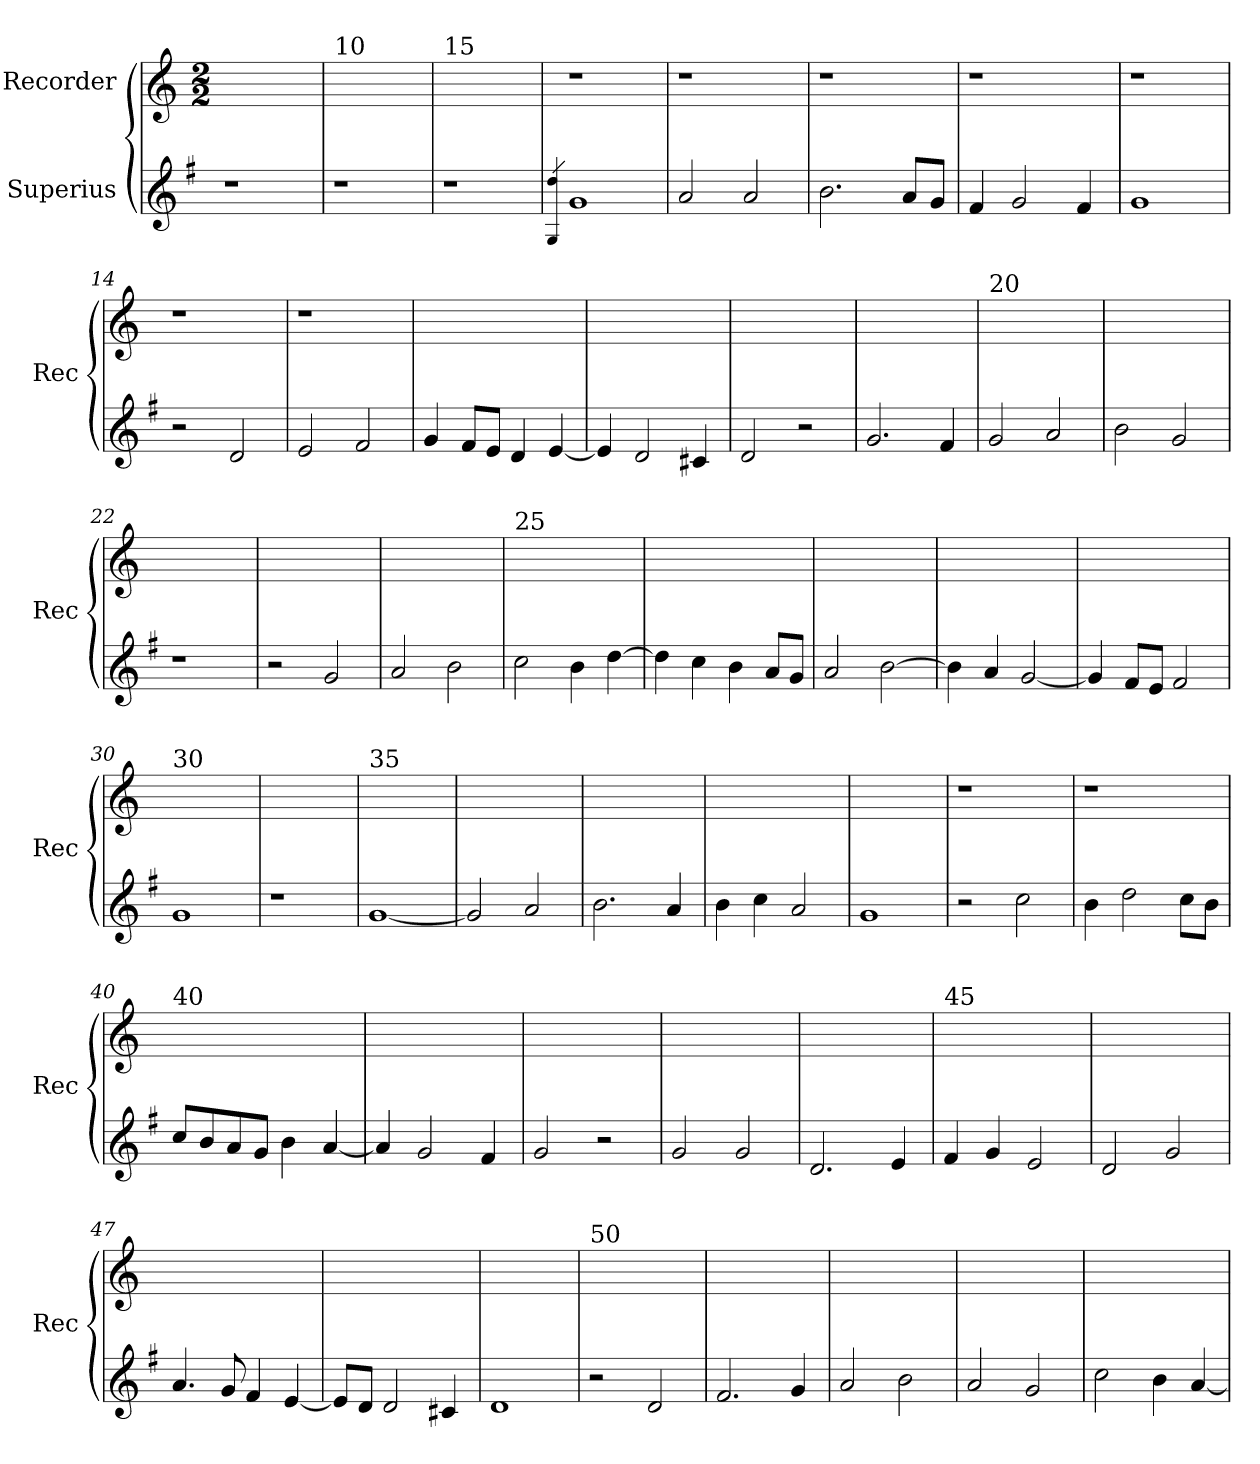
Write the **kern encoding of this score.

**kern	**kern
*part2	*part1
*staff2	*staff1
*I"Superius	*I"Recorder
*	*I'Rec
*clefG2	*clefG2
*k[f#]	*k[]
*	*M2/2
=1	=1
1r	1ryy
=2	=2
!	!LO:TX:a:t=10
1r	1ryy
=3	=3
1r	1ryy
=4	=4
1r	1ryy
=5	=5
1r	1ryy
=6	=6
1r	1ryy
=7	=7
!	!LO:TX:a:t=15
1r	1ryy
=8	=8
1r	1r
=9	=9
4qG 4qdd	.
1g	1r
=10	=10
2a/	1r
2a/	.
=11	=11
2.b\	1r
8a/L	.
8g/J	.
!!LO:LB:g=z
=12	=12
4f#/	1r
2g/	.
4f#/	.
=13	=13
1g	1r
!!LO:LB:g=z
=14	=14
2r	1r
2d/	.
=15	=15
2e/	1r
2f#/	.
!!LO:LB:g=z
=16	=16
4g/	1ryy
8f#/L	.
8e/J	.
4d/	.
[4e/	.
=17	=17
4e/]	1ryy
2d/	.
4c#X/	.
=18	=18
2d/	1ryy
2r	.
=19	=19
2.g/	1ryy
4f#/	.
=20	=20
!	!LO:TX:a:t=20
2g/	1ryy
2a/	.
=21	=21
2b\	1ryy
2g/	.
=22	=22
1r	1ryy
=23	=23
2r	1ryy
2g/	.
!!LO:LB:g=z
=24	=24
2a/	1ryy
2b\	.
=25	=25
!	!LO:TX:a:t=25
2cc\	1ryy
4b\	.
[4dd\	.
=26	=26
4dd\]	1ryy
4cc\	.
4b\	.
8a/L	.
8g/J	.
=27	=27
2a/	1ryy
[2b\	.
=28	=28
4b\]	1ryy
4a/	.
[2g/	.
=29	=29
4g/]	1ryy
8f#/L	.
8e/J	.
2f#/	.
=30	=30
!	!LO:TX:a:t=30
1g	1ryy
!!LO:LB:g=z
=31	=31
1r	1ryy
=32	=32
1r	1ryy
=33	=33
!	!LO:TX:a:t=35
[1g	1ryy
=34	=34
2g/]	1ryy
2a/	.
=35	=35
2.b\	1ryy
4a/	.
=36	=36
4b\	1ryy
4cc\	.
2a/	.
=37	=37
1g	1ryy
=38	=38
2r	1r
2cc\	.
=39	=39
4b\	1r
2dd\	.
8cc\L	.
8b\J	.
!!LO:LB:g=z
=40	=40
!	!LO:TX:a:t=40
8cc/L	1ryy
8b/	.
8a/	.
8g/J	.
4b\	.
[4a/	.
=41	=41
4a/]	1ryy
2g/	.
4f#/	.
=42	=42
2g/	1ryy
2r	.
=43	=43
2g/	1ryy
2g/	.
=44	=44
2.d/	1ryy
4e/	.
=45	=45
!	!LO:TX:a:t=45
4f#/	1ryy
4g/	.
2e/	.
=46	=46
2d/	1ryy
2g/	.
=47	=47
4.a/	1ryy
8g/	.
4f#/	.
[4e/	.
!!LO:PB:g=z
=48	=48
8e/L]	1ryy
8d/J	.
2d/	.
4c#X/	.
=49	=49
1d	1ryy
=50	=50
!	!LO:TX:a:t=50
2r	1ryy
2d/	.
=51	=51
2.f#/	1ryy
4g/	.
=52	=52
2a/	1ryy
2b\	.
=53	=53
2a/	1ryy
2g/	.
=54	=54
2cc\	1ryy
4b\	.
[4a/	.
=	=
*-	*-
